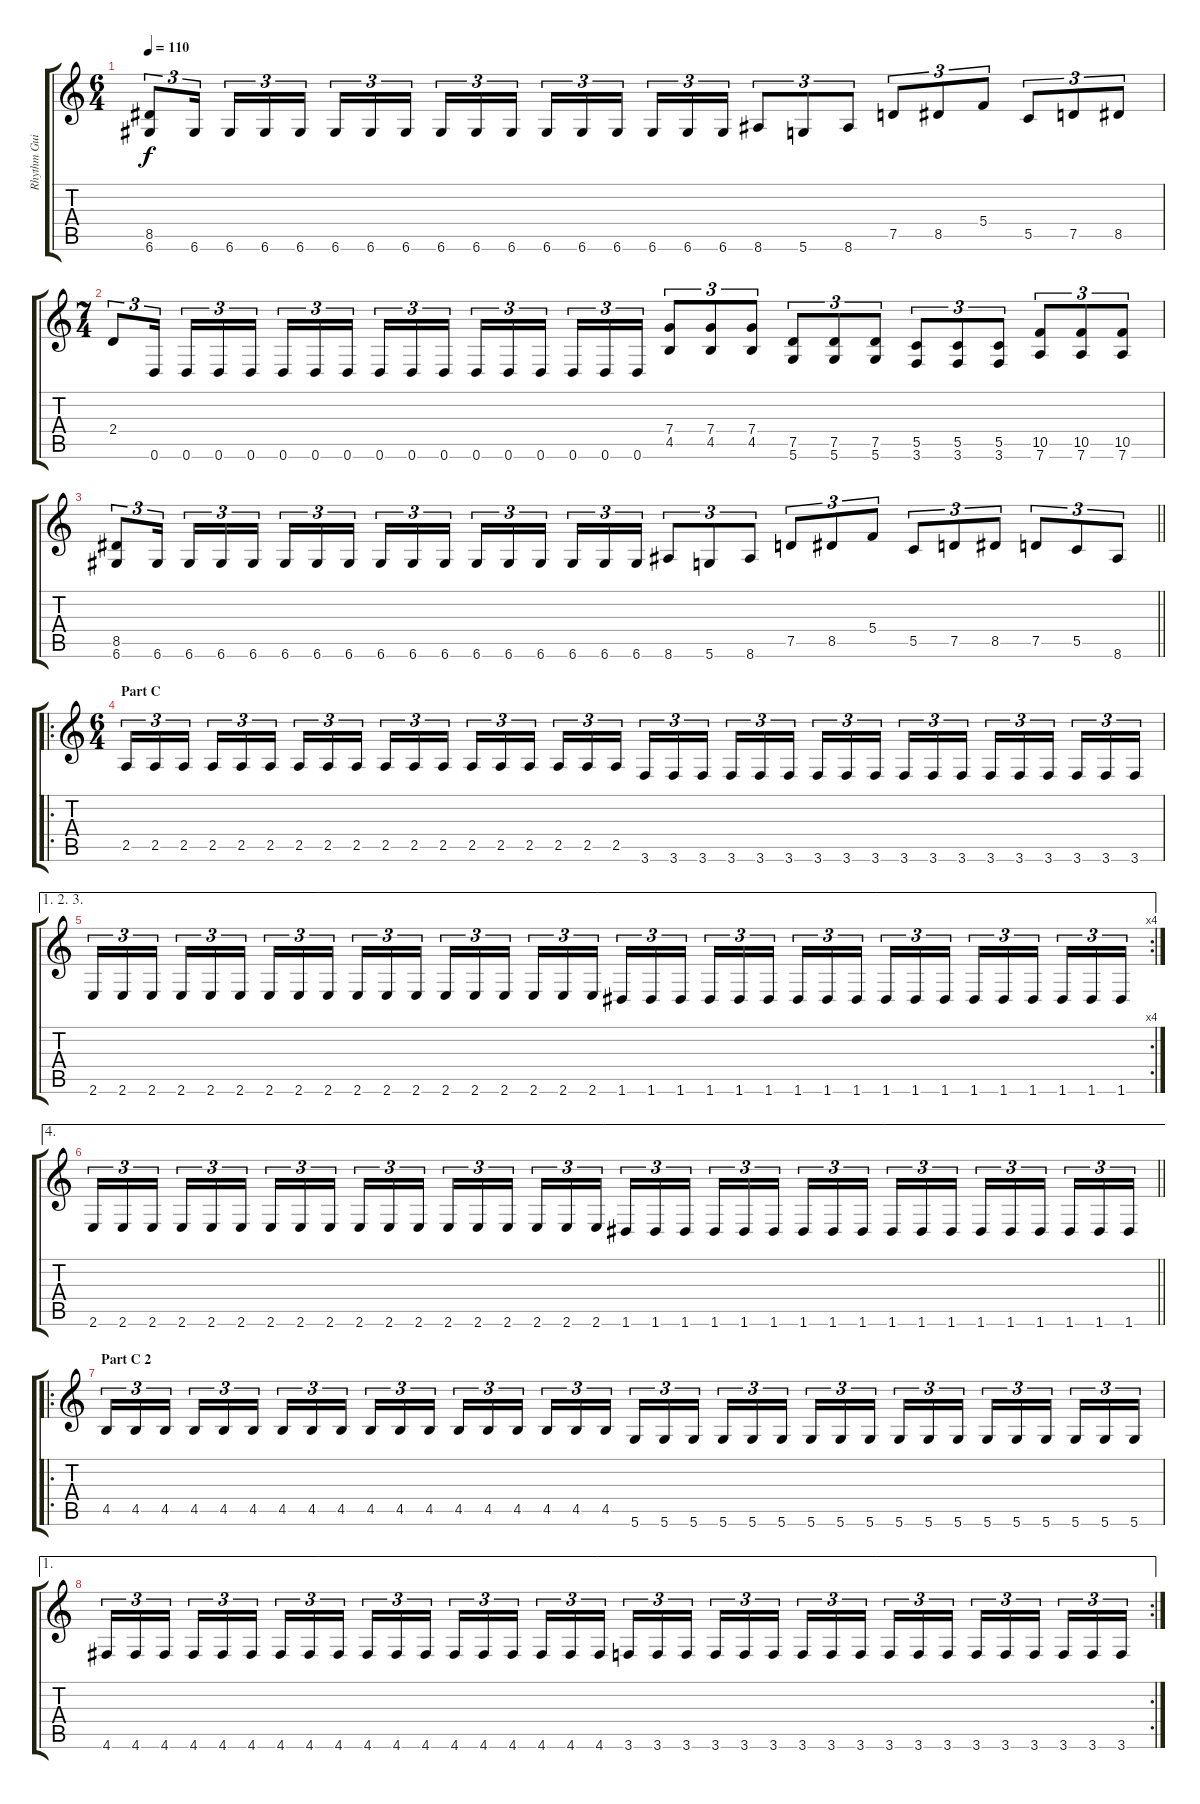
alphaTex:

\track ("Rhythm Guitar" "Rhythm Gui") {instrument distortionguitar}
\staff {score tabs}
\tuning (D4 A3 F3 C3 G2 D2) {hide}
\ts (6 4)
\tempo 110
\clef g2
\ks c
(8.5 6.6).8{tu (3 2) dy f} 6.6.16{tu (3 2) beam splitsecondary} 6.6.16{tu (3 2)} 6.6.16{tu (3 2)} 6.6.16{tu (3 2) beam splitsecondary} 6.6.16{tu (3 2)} 6.6.16{tu (3 2)} 6.6.16{tu (3 2) beam splitsecondary} 6.6.16{tu (3 2)} 6.6.16{tu (3 2)} 6.6.16{tu (3 2) beam splitsecondary} 6.6.16{tu (3 2)} 6.6.16{tu (3 2)} 6.6.16{tu (3 2) beam splitsecondary} 6.6.16{tu (3 2)} 6.6.16{tu (3 2)} 6.6.16{tu (3 2)} 8.6.8{tu (3 2)} 5.6.8{tu (3 2)} 8.6.8{tu (3 2)} 7.5.8{tu (3 2)} 8.5.8{tu (3 2)} 5.4.8{tu (3 2)} 5.5.8{tu (3 2)} 7.5.8{tu (3 2)} 8.5.8{tu (3 2)} |
\ts (7 4)
2.4.8{tu (3 2)} 0.6.16{tu (3 2) beam splitsecondary} 0.6.16{tu (3 2)} 0.6.16{tu (3 2)} 0.6.16{tu (3 2)} 0.6.16{tu (3 2)} 0.6.16{tu (3 2)} 0.6.16{tu (3 2) beam splitsecondary} 0.6.16{tu (3 2)} 0.6.16{tu (3 2)} 0.6.16{tu (3 2)} 0.6.16{tu (3 2)} 0.6.16{tu (3 2)} 0.6.16{tu (3 2) beam splitsecondary} 0.6.16{tu (3 2)} 0.6.16{tu (3 2)} 0.6.16{tu (3 2)} (7.4 4.5).8{tu (3 2)} (7.4 4.5).8{tu (3 2)} (7.4 4.5).8{tu (3 2)} (7.5 5.6).8{tu (3 2)} (7.5 5.6).8{tu (3 2)} (7.5 5.6).8{tu (3 2)} (5.5 3.6).8{tu (3 2)} (5.5 3.6).8{tu (3 2)} (5.5 3.6).8{tu (3 2)} (10.5 7.6).8{tu (3 2)} (10.5 7.6).8{tu (3 2)} (10.5 7.6).8{tu (3 2)} |
\barLineRight lightlight
(8.5 6.6).8{tu (3 2)} 6.6.16{tu (3 2) beam splitsecondary} 6.6.16{tu (3 2)} 6.6.16{tu (3 2)} 6.6.16{tu (3 2)} 6.6.16{tu (3 2)} 6.6.16{tu (3 2)} 6.6.16{tu (3 2) beam splitsecondary} 6.6.16{tu (3 2)} 6.6.16{tu (3 2)} 6.6.16{tu (3 2)} 6.6.16{tu (3 2)} 6.6.16{tu (3 2)} 6.6.16{tu (3 2) beam splitsecondary} 6.6.16{tu (3 2)} 6.6.16{tu (3 2)} 6.6.16{tu (3 2)} 8.6.8{tu (3 2)} 5.6.8{tu (3 2)} 8.6.8{tu (3 2)} 7.5.8{tu (3 2)} 8.5.8{tu (3 2)} 5.4.8{tu (3 2)} 5.5.8{tu (3 2)} 7.5.8{tu (3 2)} 8.5.8{tu (3 2)} 7.5.8{tu (3 2)} 5.5.8{tu (3 2)} 8.6.8{tu (3 2)} |
\ro
\ts (6 4)
\section ("" "Part C")
2.5.16{tu (3 2)} 2.5.16{tu (3 2)} 2.5.16{tu (3 2) beam splitsecondary} 2.5.16{tu (3 2)} 2.5.16{tu (3 2)} 2.5.16{tu (3 2) beam splitsecondary} 2.5.16{tu (3 2)} 2.5.16{tu (3 2)} 2.5.16{tu (3 2) beam splitsecondary} 2.5.16{tu (3 2)} 2.5.16{tu (3 2)} 2.5.16{tu (3 2) beam splitsecondary} 2.5.16{tu (3 2)} 2.5.16{tu (3 2)} 2.5.16{tu (3 2) beam splitsecondary} 2.5.16{tu (3 2)} 2.5.16{tu (3 2)} 2.5.16{tu (3 2)} 3.6.16{tu (3 2)} 3.6.16{tu (3 2)} 3.6.16{tu (3 2) beam splitsecondary} 3.6.16{tu (3 2)} 3.6.16{tu (3 2)} 3.6.16{tu (3 2) beam splitsecondary} 3.6.16{tu (3 2)} 3.6.16{tu (3 2)} 3.6.16{tu (3 2) beam splitsecondary} 3.6.16{tu (3 2)} 3.6.16{tu (3 2)} 3.6.16{tu (3 2) beam splitsecondary} 3.6.16{tu (3 2)} 3.6.16{tu (3 2)} 3.6.16{tu (3 2) beam splitsecondary} 3.6.16{tu (3 2)} 3.6.16{tu (3 2)} 3.6.16{tu (3 2)} |
\ae (1 2 3)
\rc 4
2.6.16{tu (3 2)} 2.6.16{tu (3 2)} 2.6.16{tu (3 2) beam splitsecondary} 2.6.16{tu (3 2)} 2.6.16{tu (3 2)} 2.6.16{tu (3 2) beam splitsecondary} 2.6.16{tu (3 2)} 2.6.16{tu (3 2)} 2.6.16{tu (3 2) beam splitsecondary} 2.6.16{tu (3 2)} 2.6.16{tu (3 2)} 2.6.16{tu (3 2) beam splitsecondary} 2.6.16{tu (3 2)} 2.6.16{tu (3 2)} 2.6.16{tu (3 2) beam splitsecondary} 2.6.16{tu (3 2)} 2.6.16{tu (3 2)} 2.6.16{tu (3 2)} 1.6.16{tu (3 2)} 1.6.16{tu (3 2)} 1.6.16{tu (3 2) beam splitsecondary} 1.6.16{tu (3 2)} 1.6.16{tu (3 2)} 1.6.16{tu (3 2) beam splitsecondary} 1.6.16{tu (3 2)} 1.6.16{tu (3 2)} 1.6.16{tu (3 2) beam splitsecondary} 1.6.16{tu (3 2)} 1.6.16{tu (3 2)} 1.6.16{tu (3 2) beam splitsecondary} 1.6.16{tu (3 2)} 1.6.16{tu (3 2)} 1.6.16{tu (3 2) beam splitsecondary} 1.6.16{tu (3 2)} 1.6.16{tu (3 2)} 1.6.16{tu (3 2)} |
\ae 4
\barLineRight lightlight
2.6.16{tu (3 2)} 2.6.16{tu (3 2)} 2.6.16{tu (3 2) beam splitsecondary} 2.6.16{tu (3 2)} 2.6.16{tu (3 2)} 2.6.16{tu (3 2) beam splitsecondary} 2.6.16{tu (3 2)} 2.6.16{tu (3 2)} 2.6.16{tu (3 2) beam splitsecondary} 2.6.16{tu (3 2)} 2.6.16{tu (3 2)} 2.6.16{tu (3 2) beam splitsecondary} 2.6.16{tu (3 2)} 2.6.16{tu (3 2)} 2.6.16{tu (3 2) beam splitsecondary} 2.6.16{tu (3 2)} 2.6.16{tu (3 2)} 2.6.16{tu (3 2)} 1.6.16{tu (3 2)} 1.6.16{tu (3 2)} 1.6.16{tu (3 2) beam splitsecondary} 1.6.16{tu (3 2)} 1.6.16{tu (3 2)} 1.6.16{tu (3 2) beam splitsecondary} 1.6.16{tu (3 2)} 1.6.16{tu (3 2)} 1.6.16{tu (3 2) beam splitsecondary} 1.6.16{tu (3 2)} 1.6.16{tu (3 2)} 1.6.16{tu (3 2) beam splitsecondary} 1.6.16{tu (3 2)} 1.6.16{tu (3 2)} 1.6.16{tu (3 2) beam splitsecondary} 1.6.16{tu (3 2)} 1.6.16{tu (3 2)} 1.6.16{tu (3 2)} |
\ro
\section ("" "Part C 2")
4.5.16{tu (3 2)} 4.5.16{tu (3 2)} 4.5.16{tu (3 2) beam splitsecondary} 4.5.16{tu (3 2)} 4.5.16{tu (3 2)} 4.5.16{tu (3 2) beam splitsecondary} 4.5.16{tu (3 2)} 4.5.16{tu (3 2)} 4.5.16{tu (3 2) beam splitsecondary} 4.5.16{tu (3 2)} 4.5.16{tu (3 2)} 4.5.16{tu (3 2) beam splitsecondary} 4.5.16{tu (3 2)} 4.5.16{tu (3 2)} 4.5.16{tu (3 2) beam splitsecondary} 4.5.16{tu (3 2)} 4.5.16{tu (3 2)} 4.5.16{tu (3 2)} 5.6.16{tu (3 2)} 5.6.16{tu (3 2)} 5.6.16{tu (3 2) beam splitsecondary} 5.6.16{tu (3 2)} 5.6.16{tu (3 2)} 5.6.16{tu (3 2) beam splitsecondary} 5.6.16{tu (3 2)} 5.6.16{tu (3 2)} 5.6.16{tu (3 2) beam splitsecondary} 5.6.16{tu (3 2)} 5.6.16{tu (3 2)} 5.6.16{tu (3 2) beam splitsecondary} 5.6.16{tu (3 2)} 5.6.16{tu (3 2)} 5.6.16{tu (3 2) beam splitsecondary} 5.6.16{tu (3 2)} 5.6.16{tu (3 2)} 5.6.16{tu (3 2)} |
\ae 1
\rc 2
4.6.16{tu (3 2)} 4.6.16{tu (3 2)} 4.6.16{tu (3 2) beam splitsecondary} 4.6.16{tu (3 2)} 4.6.16{tu (3 2)} 4.6.16{tu (3 2) beam splitsecondary} 4.6.16{tu (3 2)} 4.6.16{tu (3 2)} 4.6.16{tu (3 2) beam splitsecondary} 4.6.16{tu (3 2)} 4.6.16{tu (3 2)} 4.6.16{tu (3 2) beam splitsecondary} 4.6.16{tu (3 2)} 4.6.16{tu (3 2)} 4.6.16{tu (3 2) beam splitsecondary} 4.6.16{tu (3 2)} 4.6.16{tu (3 2)} 4.6.16{tu (3 2)} 3.6.16{tu (3 2)} 3.6.16{tu (3 2)} 3.6.16{tu (3 2) beam splitsecondary} 3.6.16{tu (3 2)} 3.6.16{tu (3 2)} 3.6.16{tu (3 2) beam splitsecondary} 3.6.16{tu (3 2)} 3.6.16{tu (3 2)} 3.6.16{tu (3 2) beam splitsecondary} 3.6.16{tu (3 2)} 3.6.16{tu (3 2)} 3.6.16{tu (3 2) beam splitsecondary} 3.6.16{tu (3 2)} 3.6.16{tu (3 2)} 3.6.16{tu (3 2) beam splitsecondary} 3.6.16{tu (3 2)} 3.6.16{tu (3 2)} 3.6.16{tu (3 2)}
